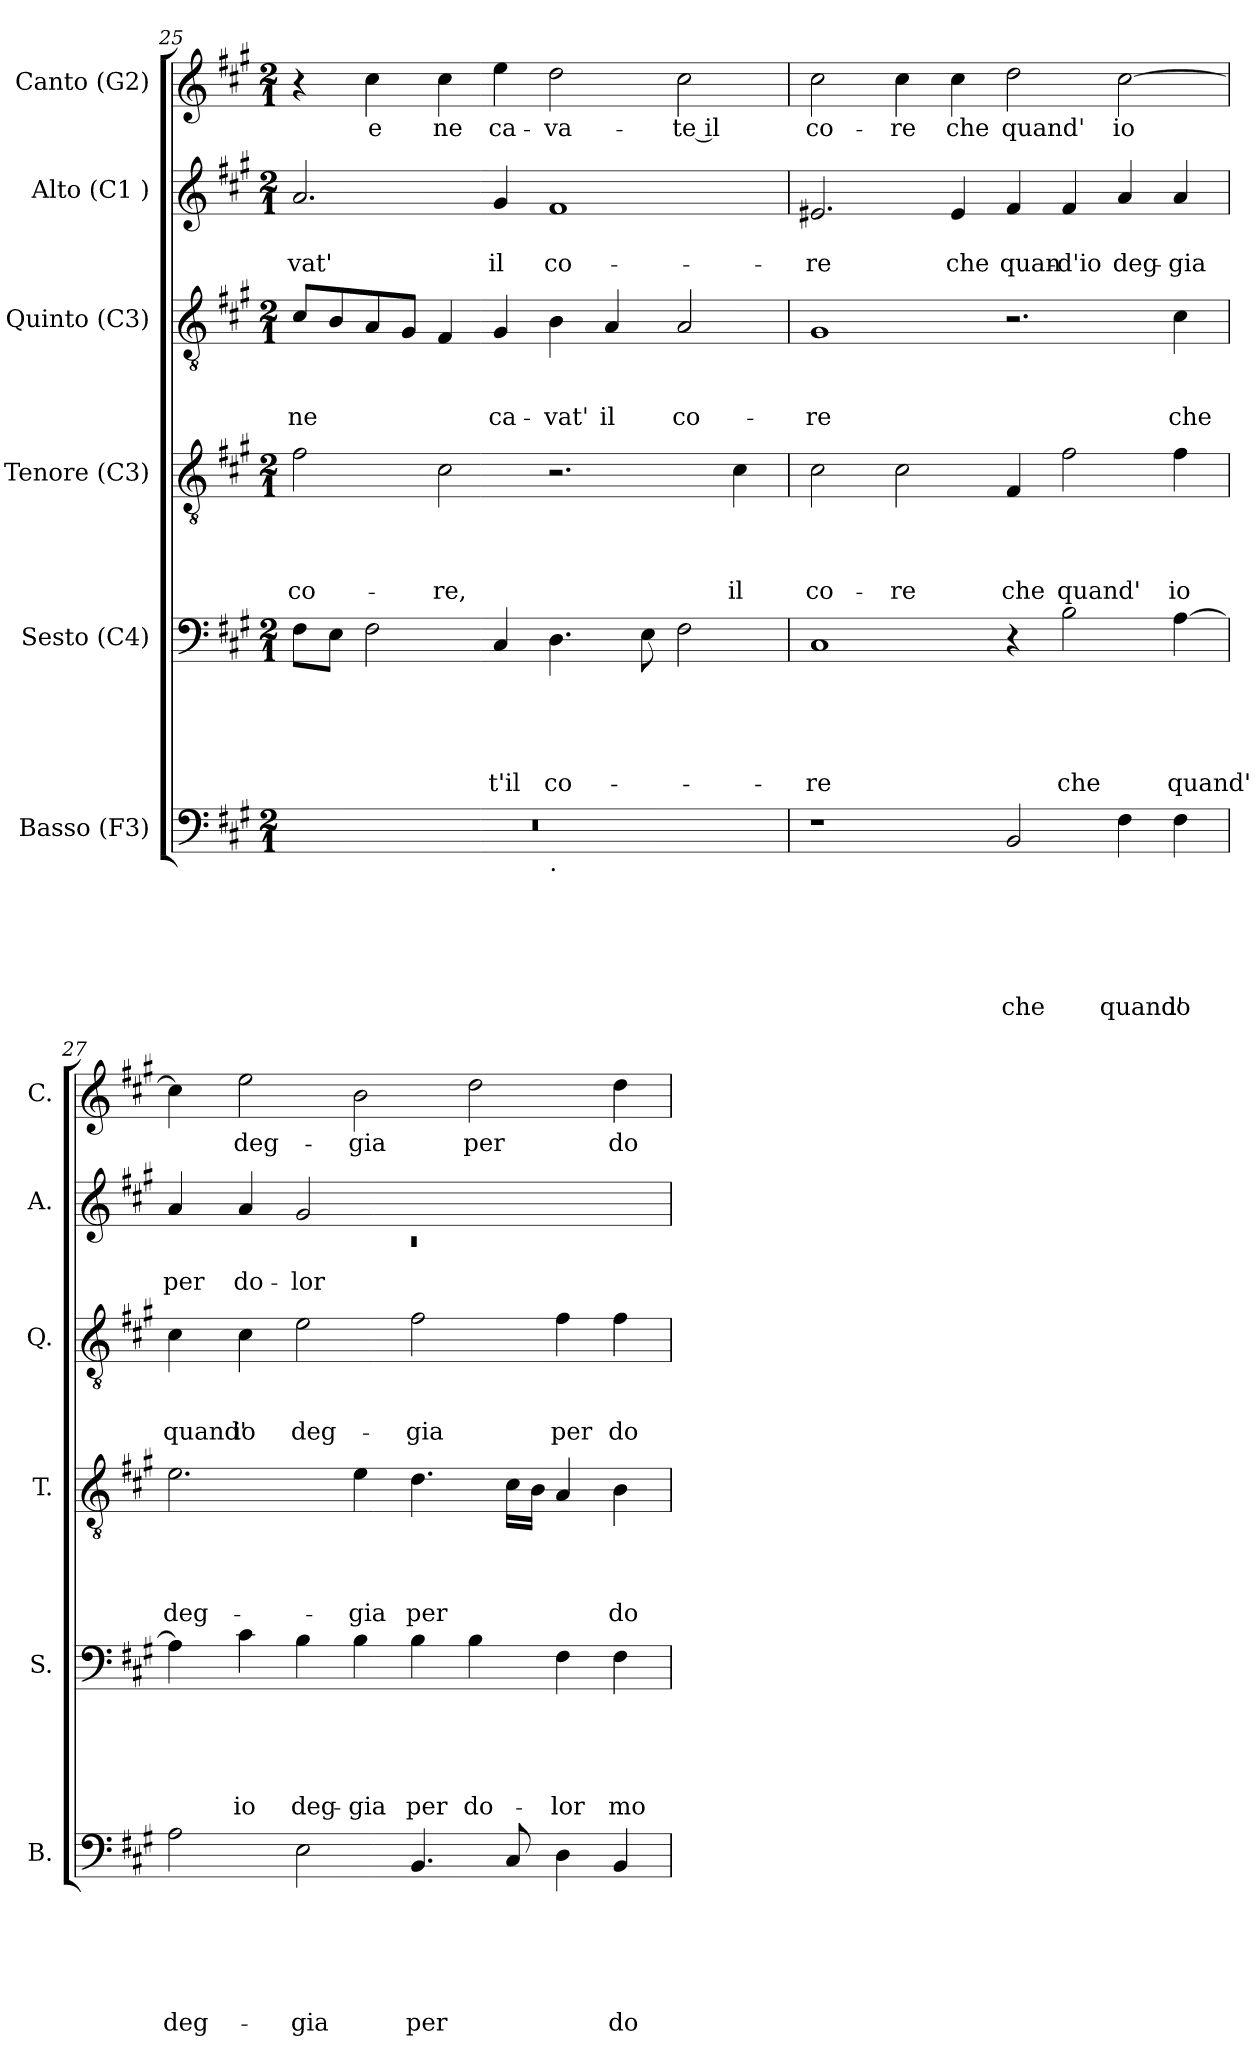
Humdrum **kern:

**kern	**text	**text	**text	**text	**text	**text	**kern	**text	**text	**text	**text	**text	**kern	**text	**text	**text	**text	**kern	**text	**text	**text	**kern	**text	**text	**kern	**text
*part6	*part6	*part6	*part6	*part6	*part6	*part6	*part5	*part5	*part5	*part5	*part5	*part5	*part4	*part4	*part4	*part4	*part4	*part3	*part3	*part3	*part3	*part2	*part2	*part2	*part1	*part1
*staff6	*staff6	*staff6	*staff6	*staff6	*staff6	*staff6	*staff5	*staff5	*staff5	*staff5	*staff5	*staff5	*staff4	*staff4	*staff4	*staff4	*staff4	*staff3	*staff3	*staff3	*staff3	*staff2	*staff2	*staff2	*staff1	*staff1
*I"Basso (F3)	*	*	*	*	*	*	*I"Sesto (C4)	*	*	*	*	*	*I"Tenore (C3)	*	*	*	*	*I"Quinto (C3)	*	*	*	*I"Alto (C1 )	*	*	*I"Canto (G2)	*
*I'B.	*	*	*	*	*	*	*I'S.	*	*	*	*	*	*I'T.	*	*	*	*	*I'Q.	*	*	*	*I'A.	*	*	*I'C.	*
*clefF4	*	*	*	*	*	*	*clefF4	*	*	*	*	*	*clefGv2	*	*	*	*	*clefGv2	*	*	*	*clefG2	*	*	*clefG2	*
*k[f#c#g#]	*	*	*	*	*	*	*k[f#c#g#]	*	*	*	*	*	*k[f#c#g#]	*	*	*	*	*k[f#c#g#]	*	*	*	*k[f#c#g#]	*	*	*k[f#c#g#]	*
*A:	*	*	*	*	*	*	*A:	*	*	*	*	*	*A:	*	*	*	*	*A:	*	*	*	*A:	*	*	*A:	*
*M2/1	*	*	*	*	*	*	*M2/1	*	*	*	*	*	*M2/1	*	*	*	*	*M2/1	*	*	*	*M2/1	*	*	*M2/1	*
=25	=25	=25	=25	=25	=25	=25	=25	=25	=25	=25	=25	=25	=25	=25	=25	=25	=25	=25	=25	=25	=25	=25	=25	=25	=25	=25
!	!	!	!	!	!	!	!	!	!	!	!	!	!	!	!	!	!LO:LY:b	!	!	!	!LO:LY:b	!	!	!LO:LY:b	!	!
*^	*	*	*	*	*	*	*	*	*	*	*	*	*	*	*	*	*	*	*	*	*	*	*	*	*	*
0r	1ryy	.	.	.	.	.	.	8F#\L	.	.	.	.	.	2f#\	.	.	.	co-	8c#/L	.	.	ne	2.a/	.	-vat'	4r	.
.	.	.	.	.	.	.	.	8E\J	.	.	.	.	.	.	.	.	.	.	8B/	.	.	.	.	.	.	.	.
!	!	!	!	!	!	!	!	!	!	!	!	!	!	!	!	!	!	!	!	!	!	!	!	!	!	!	!LO:LY:b
.	.	.	.	.	.	.	.	2F#\	.	.	.	.	.	.	.	.	.	.	8A/	.	.	.	.	.	.	4cc#\	e
.	.	.	.	.	.	.	.	.	.	.	.	.	.	.	.	.	.	.	8G#/J	.	.	.	.	.	.	.	.
!	!	!	!	!	!	!	!	!	!	!	!	!	!	!	!	!	!	!LO:LY:b	!	!	!	!	!	!	!	!	!LO:LY:b
.	.	.	.	.	.	.	.	.	.	.	.	.	.	2c#\	.	.	.	-re,	4F#/	.	.	.	.	.	.	4cc#\	ne
!	!	!	!	!	!	!	!	!	!	!	!	!	!LO:LY:b	!	!	!	!	!	!	!	!	!LO:LY:b	!	!	!LO:LY:b	!	!LO:LY:b
.	.	.	.	.	.	.	.	4C#/	.	.	.	.	-t'il	.	.	.	.	.	4G#/	.	.	ca-	4g#/	.	il	4ee\	ca-
!	!LO:TX:b:t=.	!	!	!	!	!	!	!	!	!	!	!	!	!	!	!	!	!	!	!	!	!	!	!	!	!	!
!	!	!	!	!	!	!	!	!	!	!	!	!	!LO:LY:b	!	!	!	!	!	!	!	!	!LO:LY:b	!	!	!LO:LY:b	!	!LO:LY:b
.	1ryy	.	.	.	.	.	.	4.D\	.	.	.	.	co-	2.r	.	.	.	.	4B\	.	.	-vat'	1f#	.	co-	2dd\	-va-
!	!	!	!	!	!	!	!	!	!	!	!	!	!	!	!	!	!	!	!	!	!	!LO:LY:b	!	!	!	!	!
.	.	.	.	.	.	.	.	.	.	.	.	.	.	.	.	.	.	.	4A/	.	.	il	.	.	.	.	.
.	.	.	.	.	.	.	.	8E\	.	.	.	.	.	.	.	.	.	.	.	.	.	.	.	.	.	.	.
!	!	!	!	!	!	!	!	!	!	!	!	!	!	!	!	!	!	!	!	!	!	!LO:LY:b	!	!	!	!	!LO:LY:b:rj
.	.	.	.	.	.	.	.	2F#\	.	.	.	.	.	.	.	.	.	.	2A/	.	.	co-	.	.	.	2cc#\	-te il
!	!	!	!	!	!	!	!	!	!	!	!	!	!	!	!	!	!	!LO:LY:b	!	!	!	!	!	!	!	!	!
.	.	.	.	.	.	.	.	.	.	.	.	.	.	4c#\	.	.	.	il	.	.	.	.	.	.	.	.	.
=26	=26	=26	=26	=26	=26	=26	=26	=26	=26	=26	=26	=26	=26	=26	=26	=26	=26	=26	=26	=26	=26	=26	=26	=26	=26	=26	=26
!	!	!	!	!	!	!	!	!	!	!	!	!	!LO:LY:b	!	!	!	!	!LO:LY:b	!	!	!	!LO:LY:b	!	!	!LO:LY:b	!	!LO:LY:b
*v	*v	*	*	*	*	*	*	*	*	*	*	*	*	*	*	*	*	*	*	*	*	*	*	*	*	*	*
1r	.	.	.	.	.	.	1C#	.	.	.	.	-re	2c#\	.	.	.	co-	1G#	.	.	-re	2.e#X/	.	-re	2cc#\	co-
!	!	!	!	!	!	!	!	!	!	!	!	!	!	!	!	!	!LO:LY:b	!	!	!	!	!	!	!	!	!LO:LY:b
.	.	.	.	.	.	.	.	.	.	.	.	.	2c#\	.	.	.	-re	.	.	.	.	.	.	.	4cc#\	-re
!	!	!	!	!	!	!	!	!	!	!	!	!	!	!	!	!	!	!	!	!	!	!	!	!LO:LY:b	!	!LO:LY:b
.	.	.	.	.	.	.	.	.	.	.	.	.	.	.	.	.	.	.	.	.	.	4e#/	.	che	4cc#\	che
!	!	!	!	!	!	!LO:LY:b	!	!	!	!	!	!	!	!	!	!	!LO:LY:b	!	!	!	!	!	!	!LO:LY:b	!	!LO:LY:b
2BB/	.	.	.	.	.	che	4r	.	.	.	.	.	4F#/	.	.	.	che	2.r	.	.	.	4f#/	.	quan-	2dd\	quand'
!	!	!	!	!	!	!	!	!	!	!	!	!LO:LY:b	!	!	!	!	!LO:LY:b	!	!	!	!	!	!	!LO:LY:b:rj	!	!
.	.	.	.	.	.	.	2B\	.	.	.	.	che	2f#\	.	.	.	quand'	.	.	.	.	4f#/	.	-d'io	.	.
!	!	!	!	!	!	!LO:LY:b	!	!	!	!	!	!	!	!	!	!	!	!	!	!	!	!	!	!LO:LY:b	!	!LO:LY:b
4F#\	.	.	.	.	.	quand'	.	.	.	.	.	.	.	.	.	.	.	.	.	.	.	4a/	.	deg-	[<2cc#\	io
!	!	!	!	!	!	!LO:LY:b	!	!	!	!	!	!LO:LY:b	!	!	!	!	!LO:LY:b	!	!	!	!LO:LY:b	!	!	!LO:LY:b	!	!
4F#\	.	.	.	.	.	io	[<4A\	.	.	.	.	quand'	4f#\	.	.	.	io	4c#\	.	.	che	4a/	.	-gia	.	.
!!LO:LB:g=z
=27	=27	=27	=27	=27	=27	=27	=27	=27	=27	=27	=27	=27	=27	=27	=27	=27	=27	=27	=27	=27	=27	=27	=27	=27	=27	=27
*	*	*	*	*	*	*	*	*	*	*	*	*	*	*	*	*	*	*	*	*	*	*^	*	*	*	*
!	!	!	!	!	!	!LO:LY:b	!	!	!	!	!	!	!	!	!	!	!LO:LY:b	!	!	!	!LO:LY:b	!	!LO:N:vis=1	!	!LO:LY:b	!	!
2A\	.	.	.	.	.	deg-	4A\]	.	.	.	.	.	2.e\	.	.	.	deg-	4c#\	.	.	quand'	4a/	0rc	.	per	4cc#\]	.
!	!	!	!	!	!	!	!	!	!	!	!	!LO:LY:b	!	!	!	!	!	!	!	!	!LO:LY:b	!	!	!	!LO:LY:b	!	!LO:LY:b
.	.	.	.	.	.	.	4c#\	.	.	.	.	io	.	.	.	.	.	4c#\	.	.	io	4a/	.	.	do-	2ee\	deg-
!	!	!	!	!	!	!LO:LY:b	!	!	!	!	!	!LO:LY:b	!	!	!	!	!	!	!	!	!LO:LY:b	!	!	!	!LO:LY:b	!	!
2E\	.	.	.	.	.	-gia	4B\	.	.	.	.	deg-	.	.	.	.	.	2e\	.	.	deg-	2g#/	.	.	-lor	.	.
!	!	!	!	!	!	!	!	!	!	!	!	!LO:LY:b:rj	!	!	!	!	!LO:LY:b	!	!	!	!	!	!	!	!	!	!LO:LY:b
.	.	.	.	.	.	.	4B\	.	.	.	.	-gia	4e\	.	.	.	-gia	.	.	.	.	.	.	.	.	2b\	-gia
!	!	!	!	!	!	!LO:LY:b	!	!	!	!	!	!LO:LY:b	!	!	!	!	!LO:LY:b	!	!	!	!LO:LY:b	!	!	!	!	!	!
4.BB/	.	.	.	.	.	per	4B\	.	.	.	.	per	4.d\	.	.	.	per	2f#\	.	.	-gia	1ryy	.	.	.	.	.
!	!	!	!	!	!	!	!	!	!	!	!	!LO:LY:b	!	!	!	!	!	!	!	!	!	!	!	!	!	!	!LO:LY:b
.	.	.	.	.	.	.	4B\	.	.	.	.	do-	.	.	.	.	.	.	.	.	.	.	.	.	.	2dd\	per
8C#/	.	.	.	.	.	.	.	.	.	.	.	.	16c#\LL	.	.	.	.	.	.	.	.	.	.	.	.	.	.
.	.	.	.	.	.	.	.	.	.	.	.	.	16B\JJ	.	.	.	.	.	.	.	.	.	.	.	.	.	.
!	!	!	!	!	!	!	!	!	!	!	!	!LO:LY:b	!	!	!	!	!	!	!	!	!LO:LY:b	!	!	!	!	!	!
4D\	.	.	.	.	.	.	4F#\	.	.	.	.	-lor	4A/	.	.	.	.	4f#\	.	.	per	.	.	.	.	.	.
!	!	!	!	!	!	!LO:LY:b	!	!	!	!	!	!LO:LY:b	!	!	!	!	!LO:LY:b	!	!	!	!LO:LY:b	!	!	!	!	!	!LO:LY:b
4BB/	.	.	.	.	.	do-	4F#\	.	.	.	.	mo-	4B\	.	.	.	do-	4f#\	.	.	do-	.	.	.	.	4dd\	do-
*	*	*	*	*	*	*	*	*	*	*	*	*	*	*	*	*	*	*	*	*	*	*v	*v	*	*	*	*
=	=	=	=	=	=	=	=	=	=	=	=	=	=	=	=	=	=	=	=	=	=	=	=	=	=	=
*-	*-	*-	*-	*-	*-	*-	*-	*-	*-	*-	*-	*-	*-	*-	*-	*-	*-	*-	*-	*-	*-	*-	*-	*-	*-	*-
